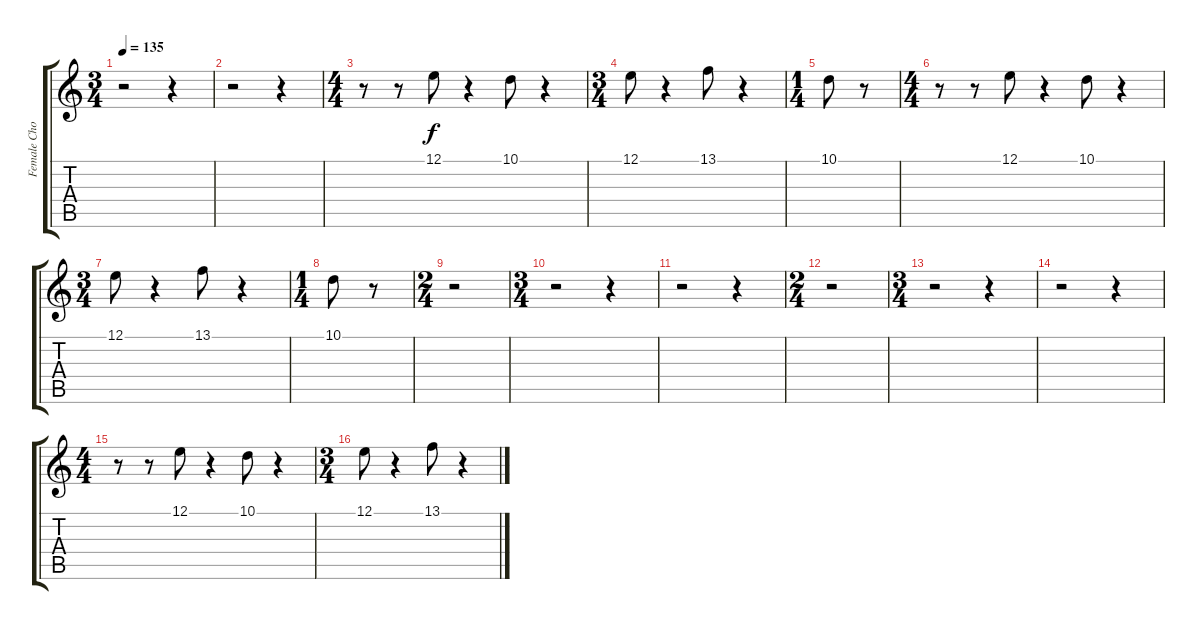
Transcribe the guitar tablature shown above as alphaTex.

\track ("Female Choir" "Female Cho") {instrument choiraahs}
\staff {score tabs}
\tuning (E4 B3 G3 D3 A2 E2) {hide}
\ts (3 4)
\tempo 135
\clef g2
\ks c
r.2{dy mp} r.4 |
r.2 r.4 |
\ts (4 4)
r.8 r.8 12.1.8{dy f} r.4 10.1.8 r.4 |
\ts (3 4)
12.1.8 r.4 13.1.8 r.4 |
\ts (1 4)
10.1.8 r.8 |
\ts (4 4)
r.8 r.8 12.1.8 r.4 10.1.8 r.4 |
\ts (3 4)
12.1.8 r.4 13.1.8 r.4 |
\ts (1 4)
10.1.8 r.8 |
\ts (2 4)
r.2 |
\ts (3 4)
r.2 r.4 |
r.2 r.4 |
\ts (2 4)
r.2 |
\ts (3 4)
r.2 r.4 |
r.2 r.4 |
\ts (4 4)
r.8 r.8 12.1.8 r.4 10.1.8 r.4 |
\ts (3 4)
12.1.8 r.4 13.1.8 r.4
